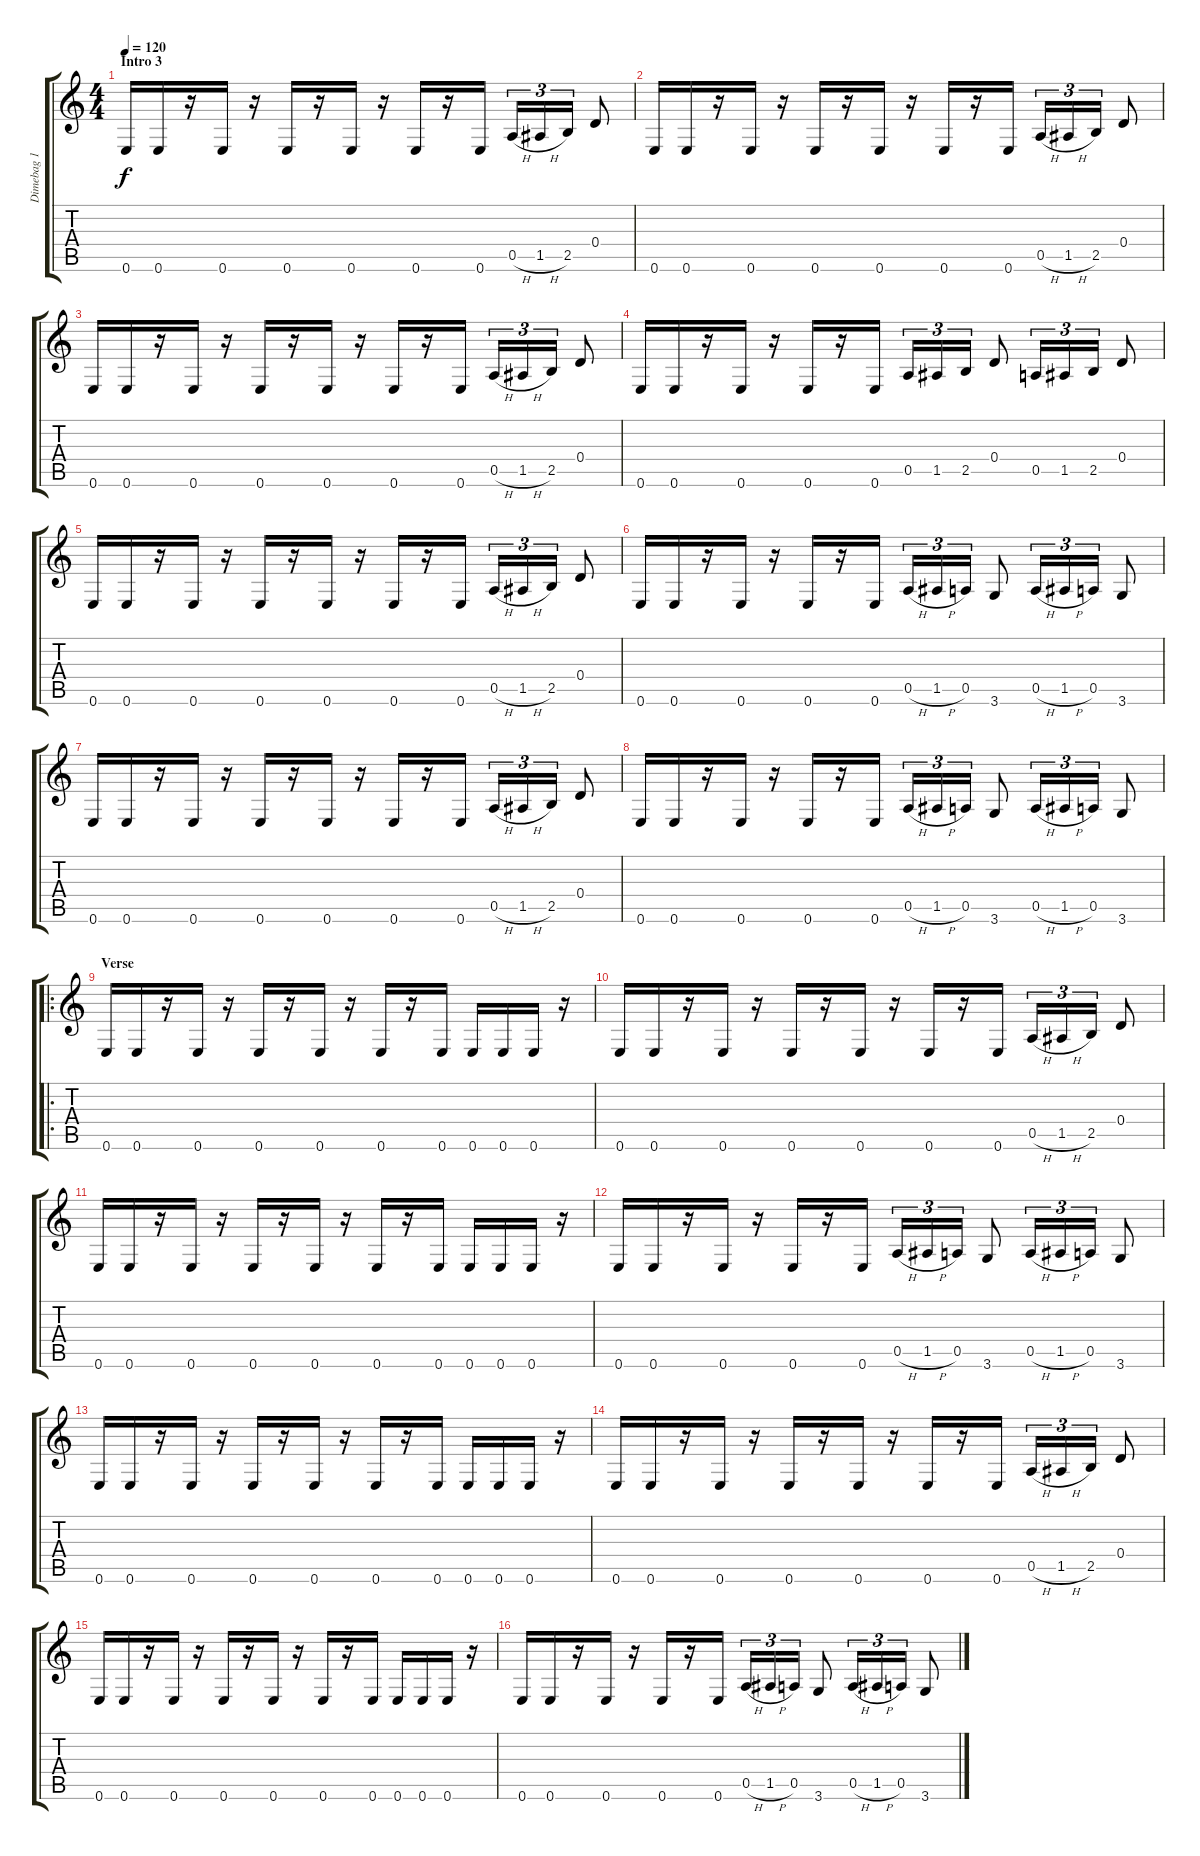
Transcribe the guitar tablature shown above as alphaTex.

\track ("Dimebag 1" "Dimebag 1") {instrument distortionguitar}
\staff {score tabs}
\tuning (E4 B3 G3 D3 A2 E2) {hide}
\ts (4 4)
\section ("" "Intro 3")
\tempo 120
\clef g2
\ks c
0.6.16{dy f} 0.6.16 r.16 0.6.16 r.16 0.6.16 r.16 0.6.16 r.16 0.6.16 r.16 0.6.16 0.5{h}.16{tu (3 2)} 1.5{h}.16{tu (3 2)} 2.5.16{tu (3 2)} 0.4.8 |
0.6.16 0.6.16 r.16 0.6.16 r.16 0.6.16 r.16 0.6.16 r.16 0.6.16 r.16 0.6.16 0.5{h}.16{tu (3 2)} 1.5{h}.16{tu (3 2)} 2.5.16{tu (3 2)} 0.4.8 |
0.6.16 0.6.16 r.16 0.6.16 r.16 0.6.16 r.16 0.6.16 r.16 0.6.16 r.16 0.6.16 0.5{h}.16{tu (3 2)} 1.5{h}.16{tu (3 2)} 2.5.16{tu (3 2)} 0.4.8 |
0.6.16 0.6.16 r.16 0.6.16 r.16 0.6.16 r.16 0.6.16 0.5.16{tu (3 2)} 1.5.16{tu (3 2)} 2.5.16{tu (3 2)} 0.4.8 0.5.16{tu (3 2)} 1.5.16{tu (3 2)} 2.5.16{tu (3 2)} 0.4.8 |
0.6.16 0.6.16 r.16 0.6.16 r.16 0.6.16 r.16 0.6.16 r.16 0.6.16 r.16 0.6.16 0.5{h}.16{tu (3 2)} 1.5{h}.16{tu (3 2)} 2.5.16{tu (3 2)} 0.4.8 |
0.6.16 0.6.16 r.16 0.6.16 r.16 0.6.16 r.16 0.6.16 0.5{h}.16{tu (3 2)} 1.5{h}.16{tu (3 2)} 0.5.16{tu (3 2)} 3.6.8 0.5{h}.16{tu (3 2)} 1.5{h}.16{tu (3 2)} 0.5.16{tu (3 2)} 3.6.8 |
0.6.16 0.6.16 r.16 0.6.16 r.16 0.6.16 r.16 0.6.16 r.16 0.6.16 r.16 0.6.16 0.5{h}.16{tu (3 2)} 1.5{h}.16{tu (3 2)} 2.5.16{tu (3 2)} 0.4.8 |
0.6.16 0.6.16 r.16 0.6.16 r.16 0.6.16 r.16 0.6.16 0.5{h}.16{tu (3 2)} 1.5{h}.16{tu (3 2)} 0.5.16{tu (3 2)} 3.6.8 0.5{h}.16{tu (3 2)} 1.5{h}.16{tu (3 2)} 0.5.16{tu (3 2)} 3.6.8 |
\ro
\section ("" "Verse")
0.6.16 0.6.16 r.16 0.6.16 r.16 0.6.16 r.16 0.6.16 r.16 0.6.16 r.16 0.6.16 0.6.16 0.6.16 0.6.16 r.16 |
0.6.16 0.6.16 r.16 0.6.16 r.16 0.6.16 r.16 0.6.16 r.16 0.6.16 r.16 0.6.16 0.5{h}.16{tu (3 2)} 1.5{h}.16{tu (3 2)} 2.5.16{tu (3 2)} 0.4.8 |
0.6.16 0.6.16 r.16 0.6.16 r.16 0.6.16 r.16 0.6.16 r.16 0.6.16 r.16 0.6.16 0.6.16 0.6.16 0.6.16 r.16 |
0.6.16 0.6.16 r.16 0.6.16 r.16 0.6.16 r.16 0.6.16 0.5{h}.16{tu (3 2)} 1.5{h}.16{tu (3 2)} 0.5.16{tu (3 2)} 3.6.8 0.5{h}.16{tu (3 2)} 1.5{h}.16{tu (3 2)} 0.5.16{tu (3 2)} 3.6.8 |
0.6.16 0.6.16 r.16 0.6.16 r.16 0.6.16 r.16 0.6.16 r.16 0.6.16 r.16 0.6.16 0.6.16 0.6.16 0.6.16 r.16 |
0.6.16 0.6.16 r.16 0.6.16 r.16 0.6.16 r.16 0.6.16 r.16 0.6.16 r.16 0.6.16 0.5{h}.16{tu (3 2)} 1.5{h}.16{tu (3 2)} 2.5.16{tu (3 2)} 0.4.8 |
0.6.16 0.6.16 r.16 0.6.16 r.16 0.6.16 r.16 0.6.16 r.16 0.6.16 r.16 0.6.16 0.6.16 0.6.16 0.6.16 r.16 |
0.6.16 0.6.16 r.16 0.6.16 r.16 0.6.16 r.16 0.6.16 0.5{h}.16{tu (3 2)} 1.5{h}.16{tu (3 2)} 0.5.16{tu (3 2)} 3.6.8 0.5{h}.16{tu (3 2)} 1.5{h}.16{tu (3 2)} 0.5.16{tu (3 2)} 3.6.8
